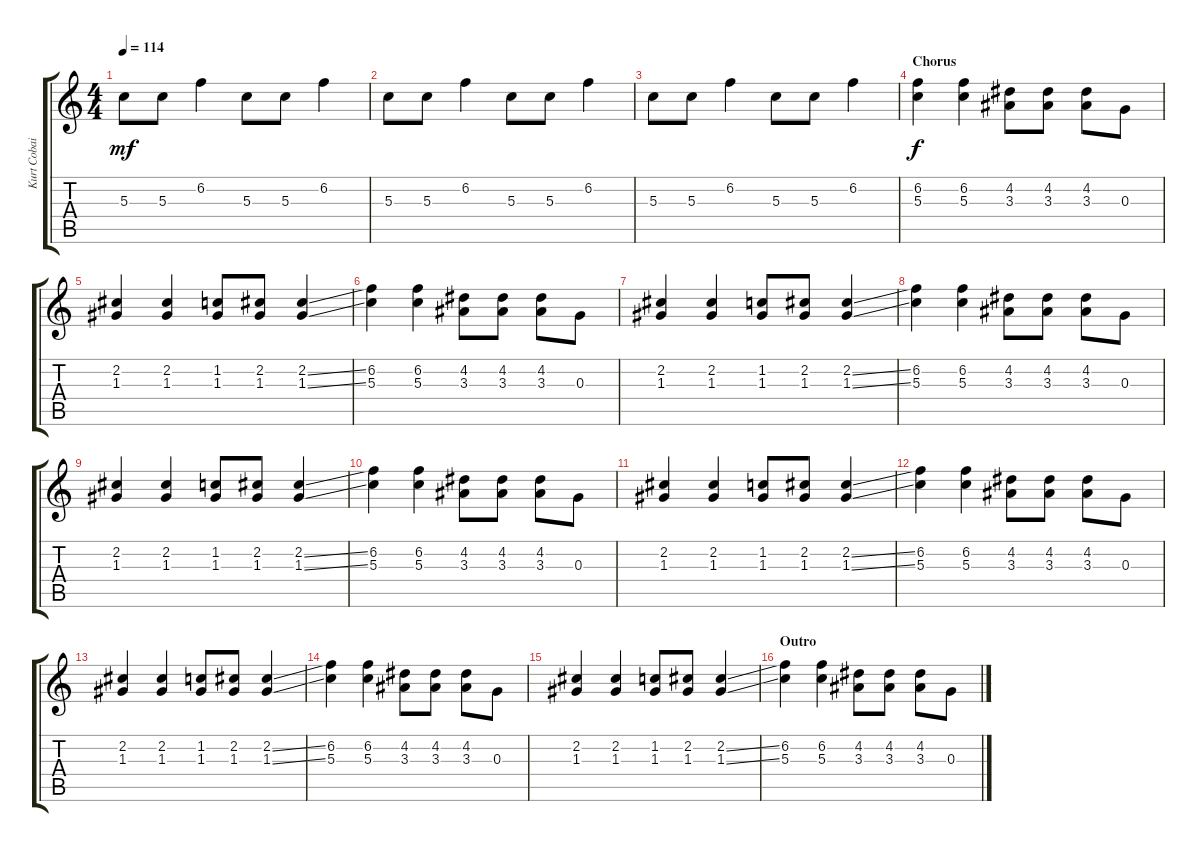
\track ("Kurt Cobain - Guitar Overdubs" "Kurt Cobai") {instrument overdrivenguitar}
\staff {score tabs}
\tuning (E4 B3 G3 D3 A2 E2) {hide}
\ts (4 4)
\tempo 114
\clef g2
\ks c
5.3.8{dy mf} 5.3.8 6.2.4 5.3.8 5.3.8 6.2.4 |
5.3.8 5.3.8 6.2.4 5.3.8 5.3.8 6.2.4 |
5.3.8 5.3.8 6.2.4 5.3.8 5.3.8 6.2.4 |
\section ("" "Chorus")
(6.2 5.3).4{dy f} (6.2 5.3).4 (4.2 3.3).8 (4.2 3.3).8 (4.2 3.3).8 0.3.8 |
(2.2 1.3).4 (2.2 1.3).4 (1.2 1.3).8 (2.2 1.3).8 (2.2{ss} 1.3{ss}).4 |
(6.2 5.3).4 (6.2 5.3).4 (4.2 3.3).8 (4.2 3.3).8 (4.2 3.3).8 0.3.8 |
(2.2 1.3).4 (2.2 1.3).4 (1.2 1.3).8 (2.2 1.3).8 (2.2{ss} 1.3{ss}).4 |
(6.2 5.3).4 (6.2 5.3).4 (4.2 3.3).8 (4.2 3.3).8 (4.2 3.3).8 0.3.8 |
(2.2 1.3).4 (2.2 1.3).4 (1.2 1.3).8 (2.2 1.3).8 (2.2{ss} 1.3{ss}).4 |
(6.2 5.3).4 (6.2 5.3).4 (4.2 3.3).8 (4.2 3.3).8 (4.2 3.3).8 0.3.8 |
(2.2 1.3).4 (2.2 1.3).4 (1.2 1.3).8 (2.2 1.3).8 (2.2{ss} 1.3{ss}).4 |
(6.2 5.3).4 (6.2 5.3).4 (4.2 3.3).8 (4.2 3.3).8 (4.2 3.3).8 0.3.8 |
(2.2 1.3).4 (2.2 1.3).4 (1.2 1.3).8 (2.2 1.3).8 (2.2{ss} 1.3{ss}).4 |
(6.2 5.3).4 (6.2 5.3).4 (4.2 3.3).8 (4.2 3.3).8 (4.2 3.3).8 0.3.8 |
(2.2 1.3).4 (2.2 1.3).4 (1.2 1.3).8 (2.2 1.3).8 (2.2{ss} 1.3{ss}).4 |
\section ("" "Outro")
(6.2 5.3).4 (6.2 5.3).4 (4.2 3.3).8 (4.2 3.3).8 (4.2 3.3).8 0.3.8
